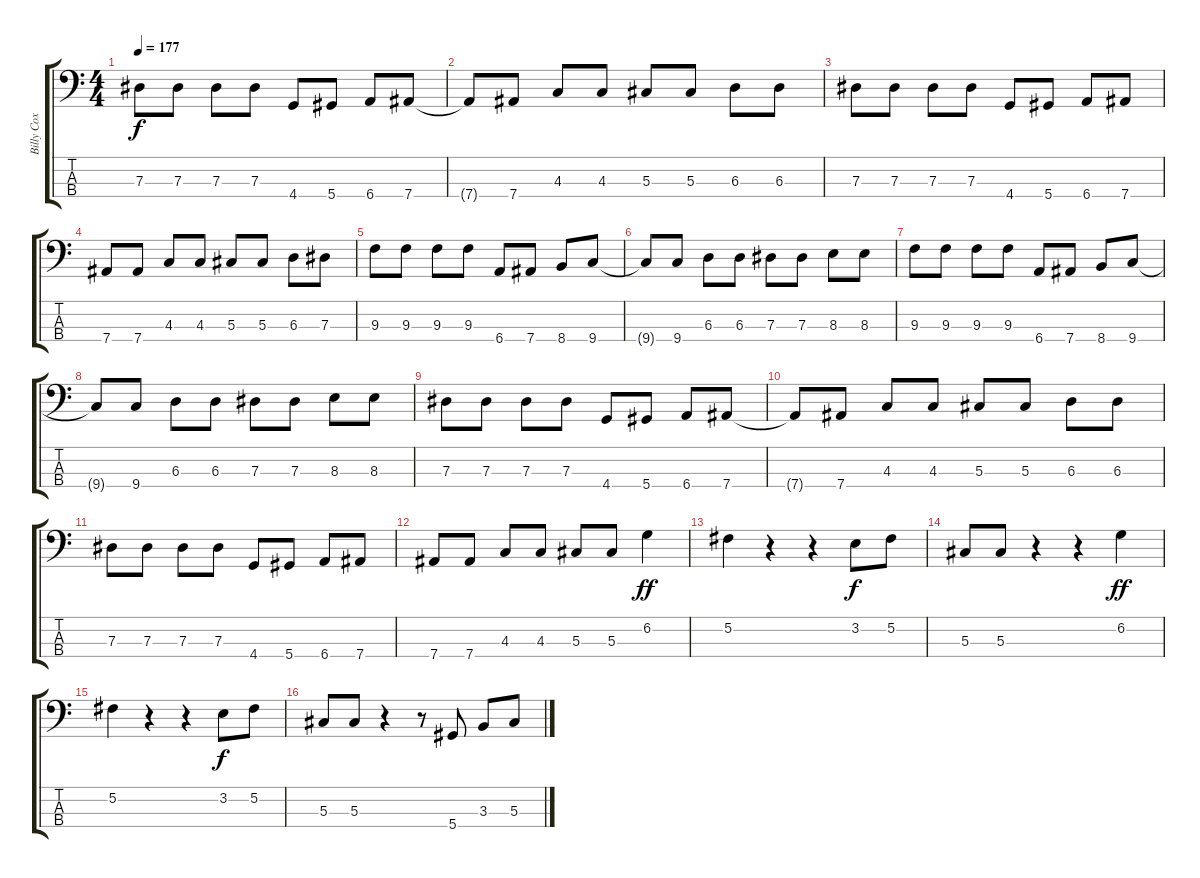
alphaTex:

\track ("Billy Cox - Bass" "Billy Cox ") {instrument electricbassfinger}
\staff {score tabs}
\tuning (Gb2 Db2 Ab1 Eb1) {hide}
\ts (4 4)
\tempo 177
\clef f4
\ks c
7.3.8{dy f} 7.3.8 7.3.8 7.3.8 4.4.8 5.4.8 6.4.8 7.4.8 |
7.4{t}.8 7.4.8 4.3.8 4.3.8 5.3.8 5.3.8 6.3.8 6.3.8 |
7.3.8 7.3.8 7.3.8 7.3.8 4.4.8 5.4.8 6.4.8 7.4.8 |
7.4.8 7.4.8 4.3.8 4.3.8 5.3.8 5.3.8 6.3.8 7.3.8 |
9.3.8 9.3.8 9.3.8 9.3.8 6.4.8 7.4.8 8.4.8 9.4.8 |
9.4{t}.8 9.4.8 6.3.8 6.3.8 7.3.8 7.3.8 8.3.8 8.3.8 |
9.3.8 9.3.8 9.3.8 9.3.8 6.4.8 7.4.8 8.4.8 9.4.8 |
9.4{t}.8 9.4.8 6.3.8 6.3.8 7.3.8 7.3.8 8.3.8 8.3.8 |
7.3.8 7.3.8 7.3.8 7.3.8 4.4.8 5.4.8 6.4.8 7.4.8 |
7.4{t}.8 7.4.8 4.3.8 4.3.8 5.3.8 5.3.8 6.3.8 6.3.8 |
7.3.8 7.3.8 7.3.8 7.3.8 4.4.8 5.4.8 6.4.8 7.4.8 |
7.4.8 7.4.8 4.3.8 4.3.8 5.3.8 5.3.8 6.2.4{dy ff} |
5.2.4 r.4 r.4 3.2.8{dy f} 5.2.8 |
5.3.8 5.3.8 r.4 r.4 6.2.4{dy ff} |
5.2.4 r.4 r.4 3.2.8{dy f} 5.2.8 |
5.3.8 5.3.8 r.4 r.8 5.4.8 3.3.8 5.3.8
